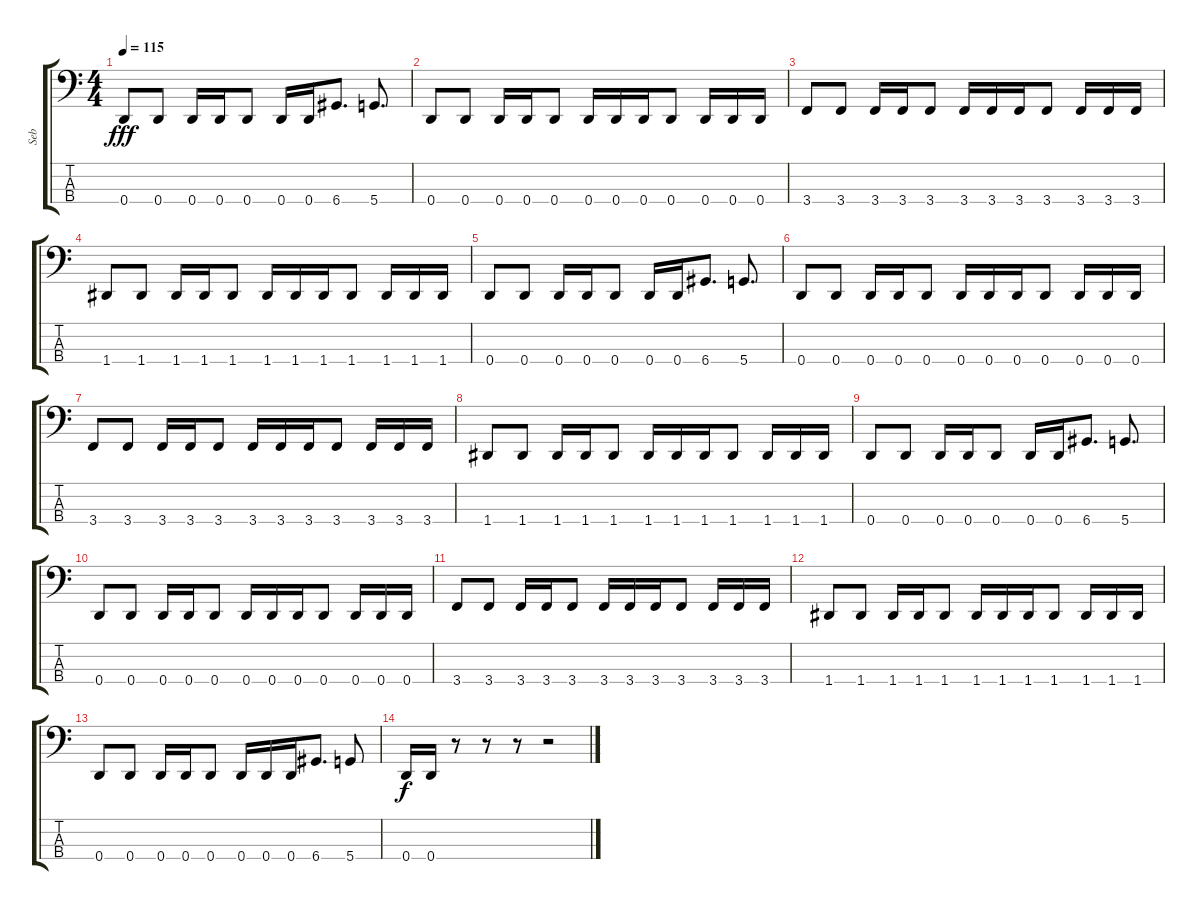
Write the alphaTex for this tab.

\track ("Seb" "Seb") {instrument electricbasspick}
\staff {score tabs}
\tuning (G2 D2 A1 D1) {hide}
\ts (4 4)
\tempo 115
\clef f4
\ks c
0.4.8{dy fff} 0.4.8 0.4.16 0.4.16 0.4.8 0.4.16 0.4.16 6.4.8{d} 5.4.8{d} |
0.4.8 0.4.8 0.4.16 0.4.16 0.4.8 0.4.16 0.4.16 0.4.16 0.4.8 0.4.16 0.4.16 0.4.16 |
3.4.8 3.4.8 3.4.16 3.4.16 3.4.8 3.4.16 3.4.16 3.4.16 3.4.8 3.4.16 3.4.16 3.4.16 |
1.4.8 1.4.8 1.4.16 1.4.16 1.4.8 1.4.16 1.4.16 1.4.16 1.4.8 1.4.16 1.4.16 1.4.16 |
0.4.8 0.4.8 0.4.16 0.4.16 0.4.8 0.4.16 0.4.16 6.4.8{d} 5.4.8{d} |
0.4.8 0.4.8 0.4.16 0.4.16 0.4.8 0.4.16 0.4.16 0.4.16 0.4.8 0.4.16 0.4.16 0.4.16 |
3.4.8 3.4.8 3.4.16 3.4.16 3.4.8 3.4.16 3.4.16 3.4.16 3.4.8 3.4.16 3.4.16 3.4.16 |
1.4.8 1.4.8 1.4.16 1.4.16 1.4.8 1.4.16 1.4.16 1.4.16 1.4.8 1.4.16 1.4.16 1.4.16 |
0.4.8 0.4.8 0.4.16 0.4.16 0.4.8 0.4.16 0.4.16 6.4.8{d} 5.4.8{d} |
0.4.8 0.4.8 0.4.16 0.4.16 0.4.8 0.4.16 0.4.16 0.4.16 0.4.8 0.4.16 0.4.16 0.4.16 |
3.4.8 3.4.8 3.4.16 3.4.16 3.4.8 3.4.16 3.4.16 3.4.16 3.4.8 3.4.16 3.4.16 3.4.16 |
1.4.8 1.4.8 1.4.16 1.4.16 1.4.8 1.4.16 1.4.16 1.4.16 1.4.8 1.4.16 1.4.16 1.4.16 |
0.4.8 0.4.8 0.4.16 0.4.16 0.4.8 0.4.16 0.4.16 0.4.16 6.4.8{d} 5.4.8 |
0.4.16{dy f} 0.4.16 r.8 r.8 r.8 r.2
